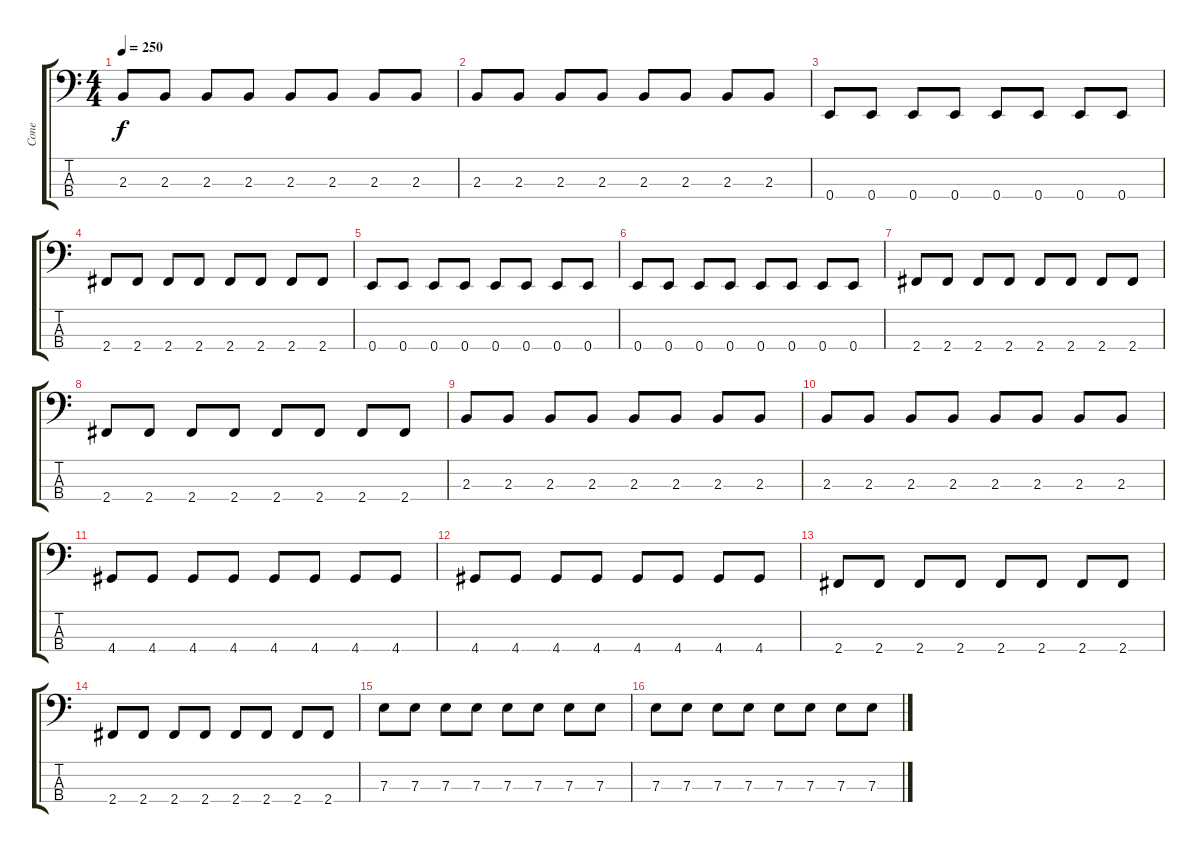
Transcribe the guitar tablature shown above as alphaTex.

\track ("Cone" "Cone") {instrument electricbasspick}
\staff {score tabs}
\tuning (G2 D2 A1 E1) {hide}
\ts (4 4)
\tempo 250
\clef f4
\ks c
2.3.8{dy f} 2.3.8 2.3.8 2.3.8 2.3.8 2.3.8 2.3.8 2.3.8 |
2.3.8 2.3.8 2.3.8 2.3.8 2.3.8 2.3.8 2.3.8 2.3.8 |
0.4.8 0.4.8 0.4.8 0.4.8 0.4.8 0.4.8 0.4.8 0.4.8 |
2.4.8 2.4.8 2.4.8 2.4.8 2.4.8 2.4.8 2.4.8 2.4.8 |
0.4.8 0.4.8 0.4.8 0.4.8 0.4.8 0.4.8 0.4.8 0.4.8 |
0.4.8 0.4.8 0.4.8 0.4.8 0.4.8 0.4.8 0.4.8 0.4.8 |
2.4.8 2.4.8 2.4.8 2.4.8 2.4.8 2.4.8 2.4.8 2.4.8 |
2.4.8 2.4.8 2.4.8 2.4.8 2.4.8 2.4.8 2.4.8 2.4.8 |
2.3.8 2.3.8 2.3.8 2.3.8 2.3.8 2.3.8 2.3.8 2.3.8 |
2.3.8 2.3.8 2.3.8 2.3.8 2.3.8 2.3.8 2.3.8 2.3.8 |
4.4.8 4.4.8 4.4.8 4.4.8 4.4.8 4.4.8 4.4.8 4.4.8 |
4.4.8 4.4.8 4.4.8 4.4.8 4.4.8 4.4.8 4.4.8 4.4.8 |
2.4.8 2.4.8 2.4.8 2.4.8 2.4.8 2.4.8 2.4.8 2.4.8 |
2.4.8 2.4.8 2.4.8 2.4.8 2.4.8 2.4.8 2.4.8 2.4.8 |
7.3.8 7.3.8 7.3.8 7.3.8 7.3.8 7.3.8 7.3.8 7.3.8 |
7.3.8 7.3.8 7.3.8 7.3.8 7.3.8 7.3.8 7.3.8 7.3.8
